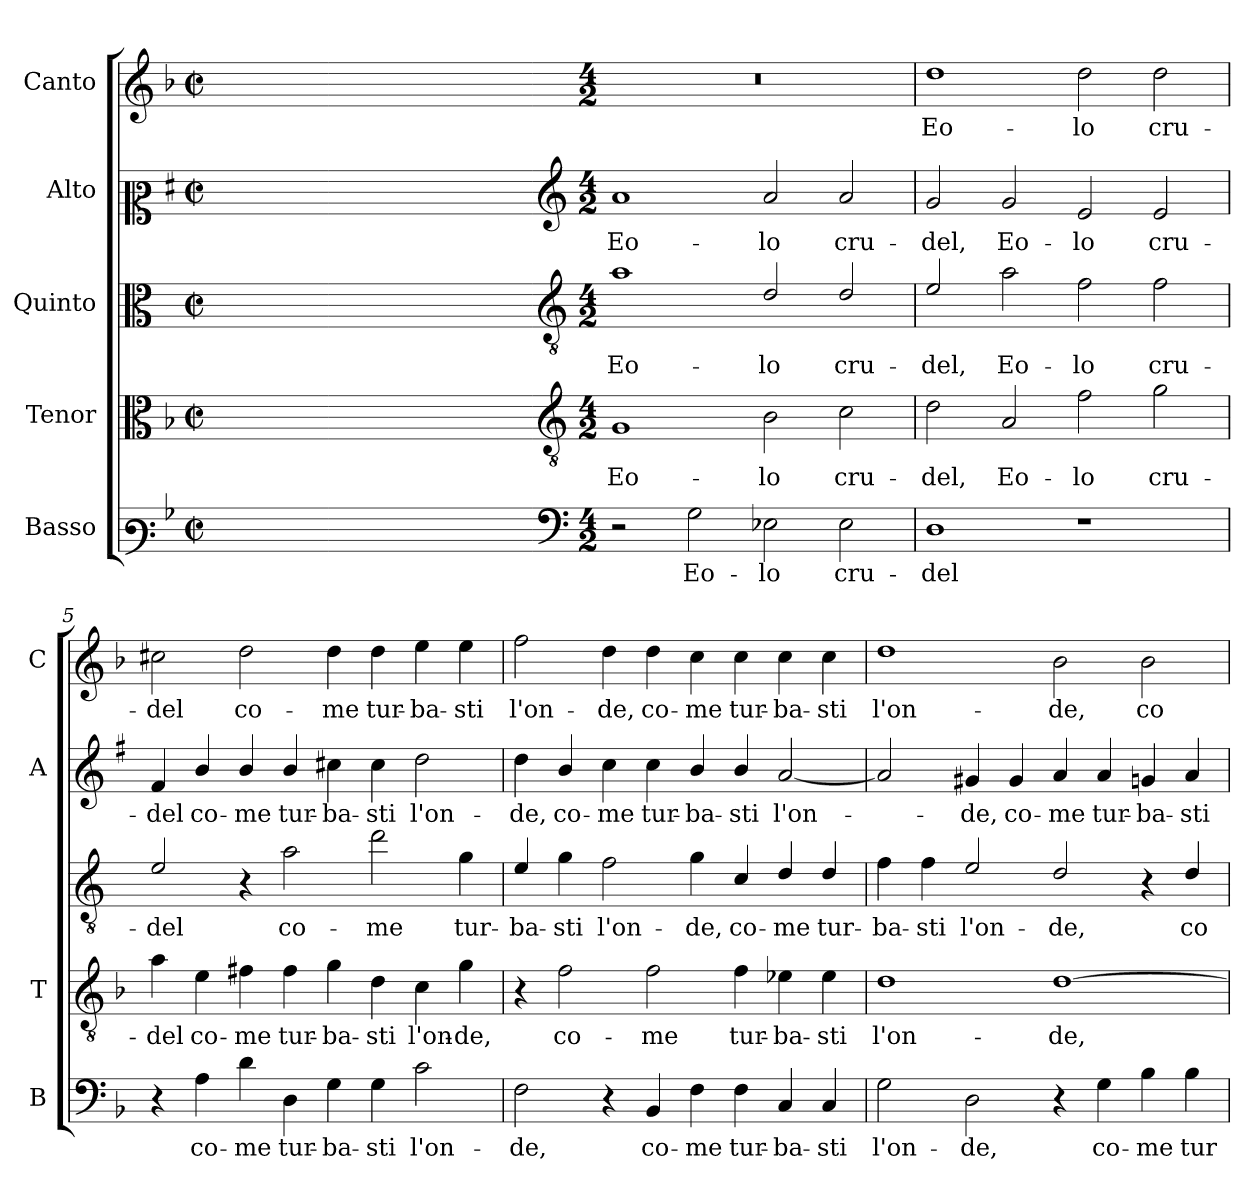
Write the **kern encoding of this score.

**kern	**text	**kern	**text	**kern	**text	**kern	**text	**kern	**text
*part5	*part5	*part4	*part4	*part3	*part3	*part2	*part2	*part1	*part1
*staff5	*staff5	*staff4	*staff4	*staff3	*staff3	*staff2	*staff2	*staff1	*staff1
*I"Basso	*	*I"Tenor	*	*I"Quinto	*	*I"Alto	*	*I"Canto	*
*I'B	*	*I'T	*	*	*	*I'A	*	*I'C	*
*clefF3	*	*clefC3	*	*clefC3	*	*clefC2	*	*clefG2	*
*	*	*	*	*ITrd4c7	*	*ITrd1c2	*	*	*
*k[b-]	*	*k[b-]	*	*k[b-]	*	*k[b-]	*	*k[b-]	*
*F:	*	*F:	*	*F:	*	*F:	*	*F:	*
*M2/2	*	*M2/2	*	*M2/2	*	*M2/2	*	*M2/2	*
*met(c|)	*	*met(c|)	*	*met(c|)	*	*met(c|)	*	*met(c|)	*
=1	=1	=1	=1	=1	=1	=1	=1	=1	=1
1ryy	.	1ryy	.	1ryy	.	1ryy	.	1ryy	.
=2-	=2-	=2-	=2-	=2-	=2-	=2-	=2-	=2-	=2-
4ryy	.	4ryy	.	4ryy	.	4ryy	.	4ryy	.
4ryy	.	4ryy	.	4ryy	.	4ryy	.	4ryy	.
4ryy	.	4ryy	.	4ryy	.	4ryy	.	4ryy	.
4ryy	.	4ryy	.	4ryy	.	4ryy	.	4ryy	.
=3-	=3-	=3-	=3-	=3-	=3-	=3-	=3-	=3-	=3-
*clefF4	*	*clefGv2	*	*clefGv2	*	*clefG2	*	*	*
*M4/2	*	*M4/2	*	*M4/2	*	*M4/2	*	*M4/2	*
!	!	!	!LO:LY:b	!	!LO:LY:b	!	!LO:LY:b	!	!
2r	.	1G	Eo-	1d	Eo-	1g	Eo-	0r	.
!	!LO:LY:b	!	!	!	!	!	!	!	!
2G\	Eo-	.	.	.	.	.	.	.	.
!	!LO:LY:b	!	!LO:LY:b	!	!LO:LY:b	!	!LO:LY:b	!	!
2E-X\	-lo	2B-\	-lo	2G/	-lo	2g/	-lo	.	.
!	!LO:LY:b	!	!LO:LY:b	!	!LO:LY:b	!	!LO:LY:b	!	!
2E-\	cru-	2c\	cru-	2G/	cru-	2g/	cru-	.	.
=4	=4	=4	=4	=4	=4	=4	=4	=4	=4
!	!LO:LY:b	!	!LO:LY:b	!	!LO:LY:b	!	!LO:LY:b	!	!LO:LY:b
1D	-del	2d\	-del,	2A/	-del,	2f/	-del,	1dd	Eo-
!	!	!	!LO:LY:b	!	!LO:LY:b	!	!LO:LY:b	!	!
.	.	2A/	Eo-	2d\	Eo-	2f/	Eo-	.	.
!	!	!	!LO:LY:b	!	!LO:LY:b	!	!LO:LY:b	!	!LO:LY:b
1r	.	2f\	-lo	2B-\	-lo	2d/	-lo	2dd\	-lo
!	!	!	!LO:LY:b	!	!LO:LY:b	!	!LO:LY:b	!	!LO:LY:b
.	.	2g\	cru-	2B-\	cru-	2d/	cru-	2dd\	cru-
=5	=5	=5	=5	=5	=5	=5	=5	=5	=5
!	!	!	!LO:LY:b	!	!LO:LY:b	!	!LO:LY:b	!	!LO:LY:b
4r	.	4a\	-del	2A/	-del	4e/	-del	2cc#X\	-del
!	!LO:LY:b	!	!LO:LY:b	!	!	!	!LO:LY:b	!	!
4A\	co-	4e\	co-	.	.	4a/	co-	.	.
!	!LO:LY:b	!	!LO:LY:b	!	!	!	!LO:LY:b	!	!LO:LY:b
4d\	-me	4f#X\	-me	4r	.	4a/	-me	2dd\	co-
!	!LO:LY:b	!	!LO:LY:b	!	!LO:LY:b	!	!LO:LY:b	!	!
4D\	tur-	4f#\	tur-	2d\	co-	4a/	tur-	.	.
!	!LO:LY:b	!	!LO:LY:b	!	!	!	!LO:LY:b	!	!LO:LY:b
4G\	-ba-	4g\	-ba-	.	.	4bn\	-ba-	4dd\	-me
!	!LO:LY:b	!	!LO:LY:b	!	!LO:LY:b	!	!LO:LY:b	!	!LO:LY:b
4G\	-sti	4d\	-sti	2g\	-me	4b\	-sti	4dd\	tur-
!	!LO:LY:b	!	!LO:LY:b	!	!	!	!LO:LY:b	!	!LO:LY:b
2c\	l'on-	4c\	l'on-	.	.	2cc\	l'on-	4ee\	-ba-
!	!	!	!LO:LY:b	!	!LO:LY:b	!	!	!	!LO:LY:b
.	.	4g\	-de,	4c\	tur-	.	.	4ee\	-sti
!!LO:LB:g=z
=6	=6	=6	=6	=6	=6	=6	=6	=6	=6
!	!LO:LY:b	!	!	!	!LO:LY:b	!	!LO:LY:b	!	!LO:LY:b
2F\	-de,	4r	.	4A/	-ba-	4cc\	-de,	2ff\	l'on-
!	!	!	!LO:LY:b	!	!LO:LY:b	!	!LO:LY:b	!	!
.	.	2f\	co-	4c\	-sti	4a/	co-	.	.
!	!	!	!	!	!LO:LY:b	!	!LO:LY:b	!	!LO:LY:b
4r	.	.	.	2B-\	l'on-	4b-\	-me	4dd\	-de,
!	!LO:LY:b	!	!LO:LY:b	!	!	!	!LO:LY:b	!	!LO:LY:b
4BB-/	co-	2f\	-me	.	.	4b-\	tur-	4dd\	co-
!	!LO:LY:b	!	!	!	!LO:LY:b	!	!LO:LY:b	!	!LO:LY:b
4F\	-me	.	.	4c\	-de,	4a/	-ba-	4cc\	-me
!	!LO:LY:b	!	!LO:LY:b	!	!LO:LY:b	!	!LO:LY:b	!	!LO:LY:b
4F\	tur-	4f\	tur-	4F/	co-	4a/	-sti	4cc\	tur-
!	!LO:LY:b	!	!LO:LY:b	!	!LO:LY:b	!	!LO:LY:b	!	!LO:LY:b
4C/	-ba-	4e-X\	-ba-	4G/	-me	[2g/	l'on-	4cc\	-ba-
!	!LO:LY:b	!	!LO:LY:b	!	!LO:LY:b	!	!	!	!LO:LY:b
4C/	-sti	4e-\	-sti	4G/	tur-	.	.	4cc\	-sti
=7	=7	=7	=7	=7	=7	=7	=7	=7	=7
!	!LO:LY:b	!	!LO:LY:b	!	!LO:LY:b	!	!	!	!LO:LY:b
2G\	l'on-	1d	l'on-	4B-\	-ba-	2g/]	.	1dd	l'on-
!	!	!	!	!	!LO:LY:b	!	!	!	!
.	.	.	.	4B-\	-sti	.	.	.	.
!	!LO:LY:b	!	!	!	!LO:LY:b	!	!LO:LY:b	!	!
2D\	-de,	.	.	2A/	l'on-	4f#X/	-de,	.	.
!	!	!	!	!	!	!	!LO:LY:b	!	!
.	.	.	.	.	.	4f#/	co-	.	.
!	!	!	!LO:LY:b	!	!LO:LY:b	!	!LO:LY:b	!	!LO:LY:b
4r	.	[1d	-de,	2G/	-de,	4g/	-me	2b-\	-de,
!	!LO:LY:b	!	!	!	!	!	!LO:LY:b	!	!
4G\	co-	.	.	.	.	4g/	tur-	.	.
!	!LO:LY:b	!	!	!	!	!	!LO:LY:b	!	!LO:LY:b
4B-\	-me	.	.	4r	.	4fn/	-ba-	2b-\	co-
!	!LO:LY:b	!	!	!	!LO:LY:b	!	!LO:LY:b	!	!
4B-\	tur-	.	.	4G/	co-	4g/	-sti	.	.
=	=	=	=	=	=	=	=	=	=
*-	*-	*-	*-	*-	*-	*-	*-	*-	*-
